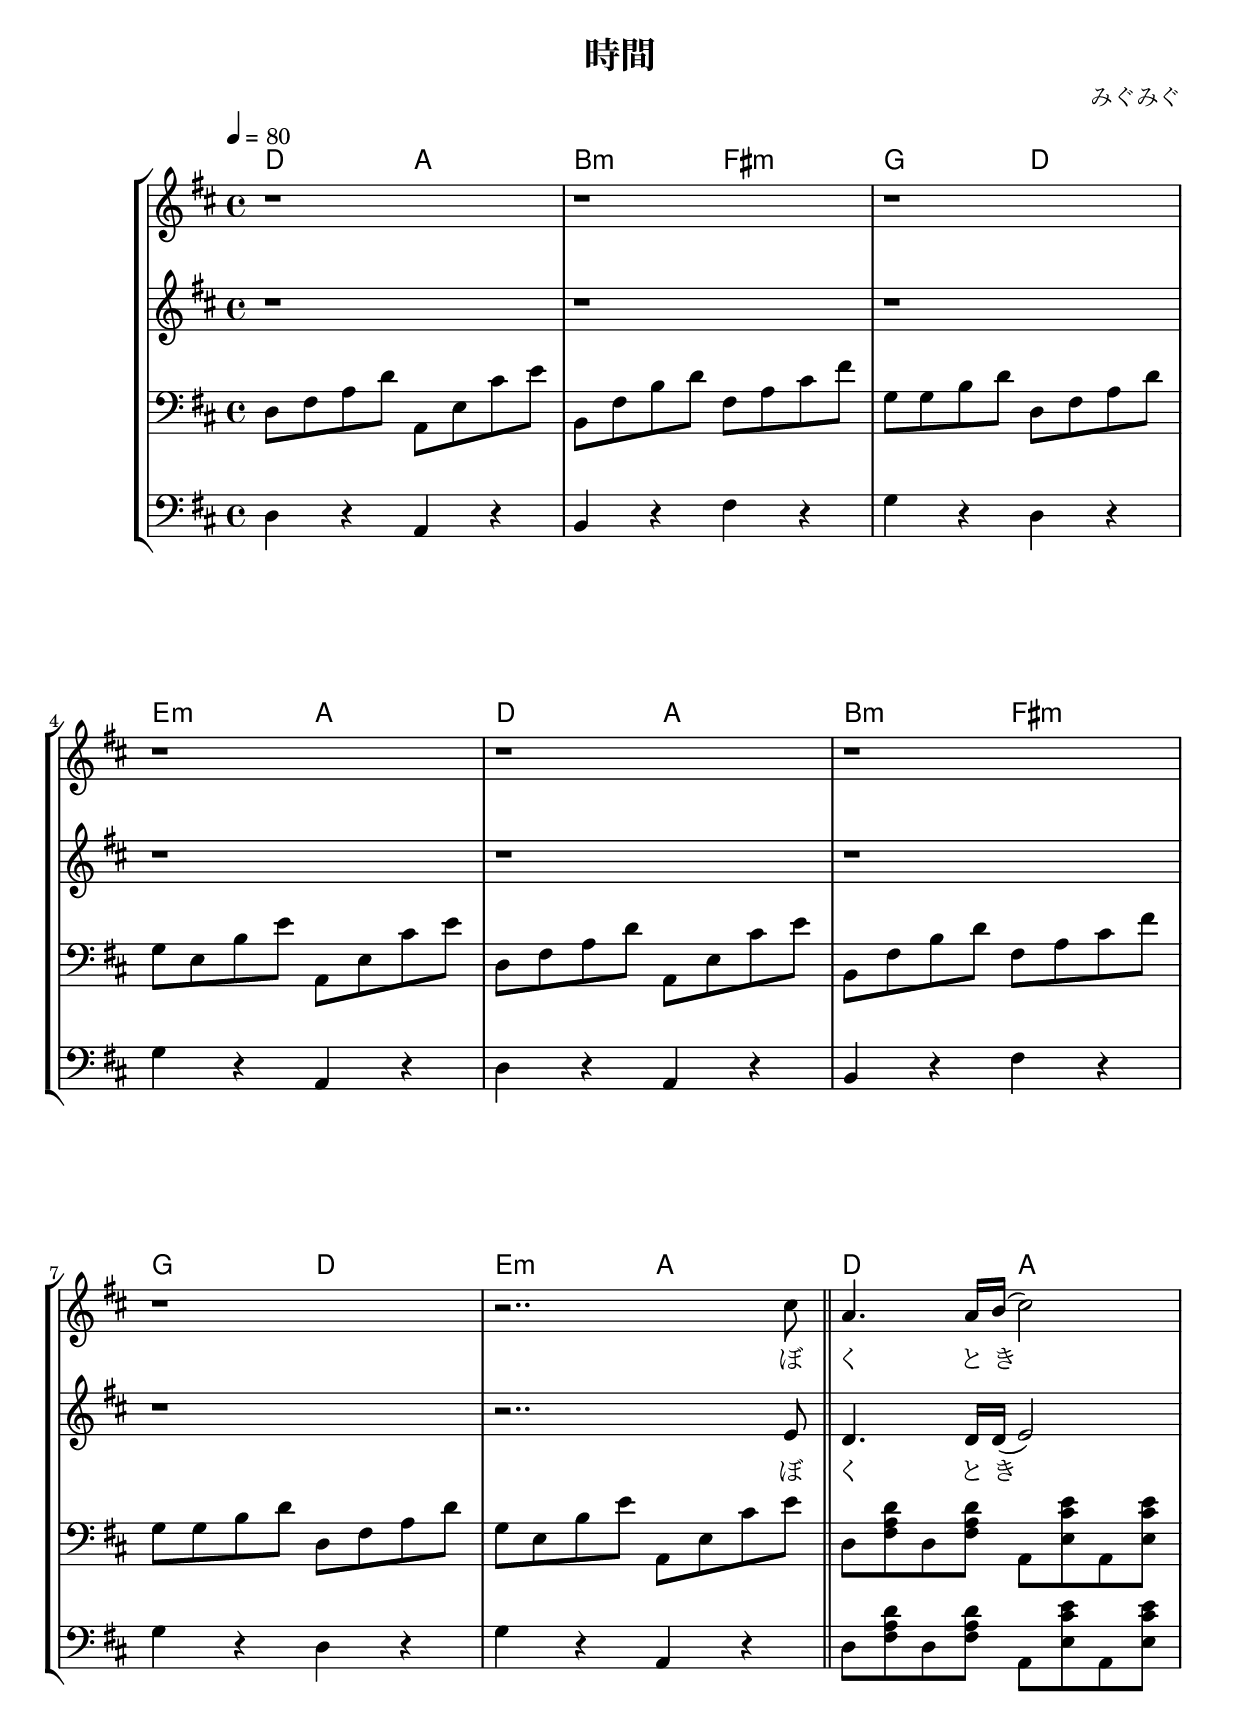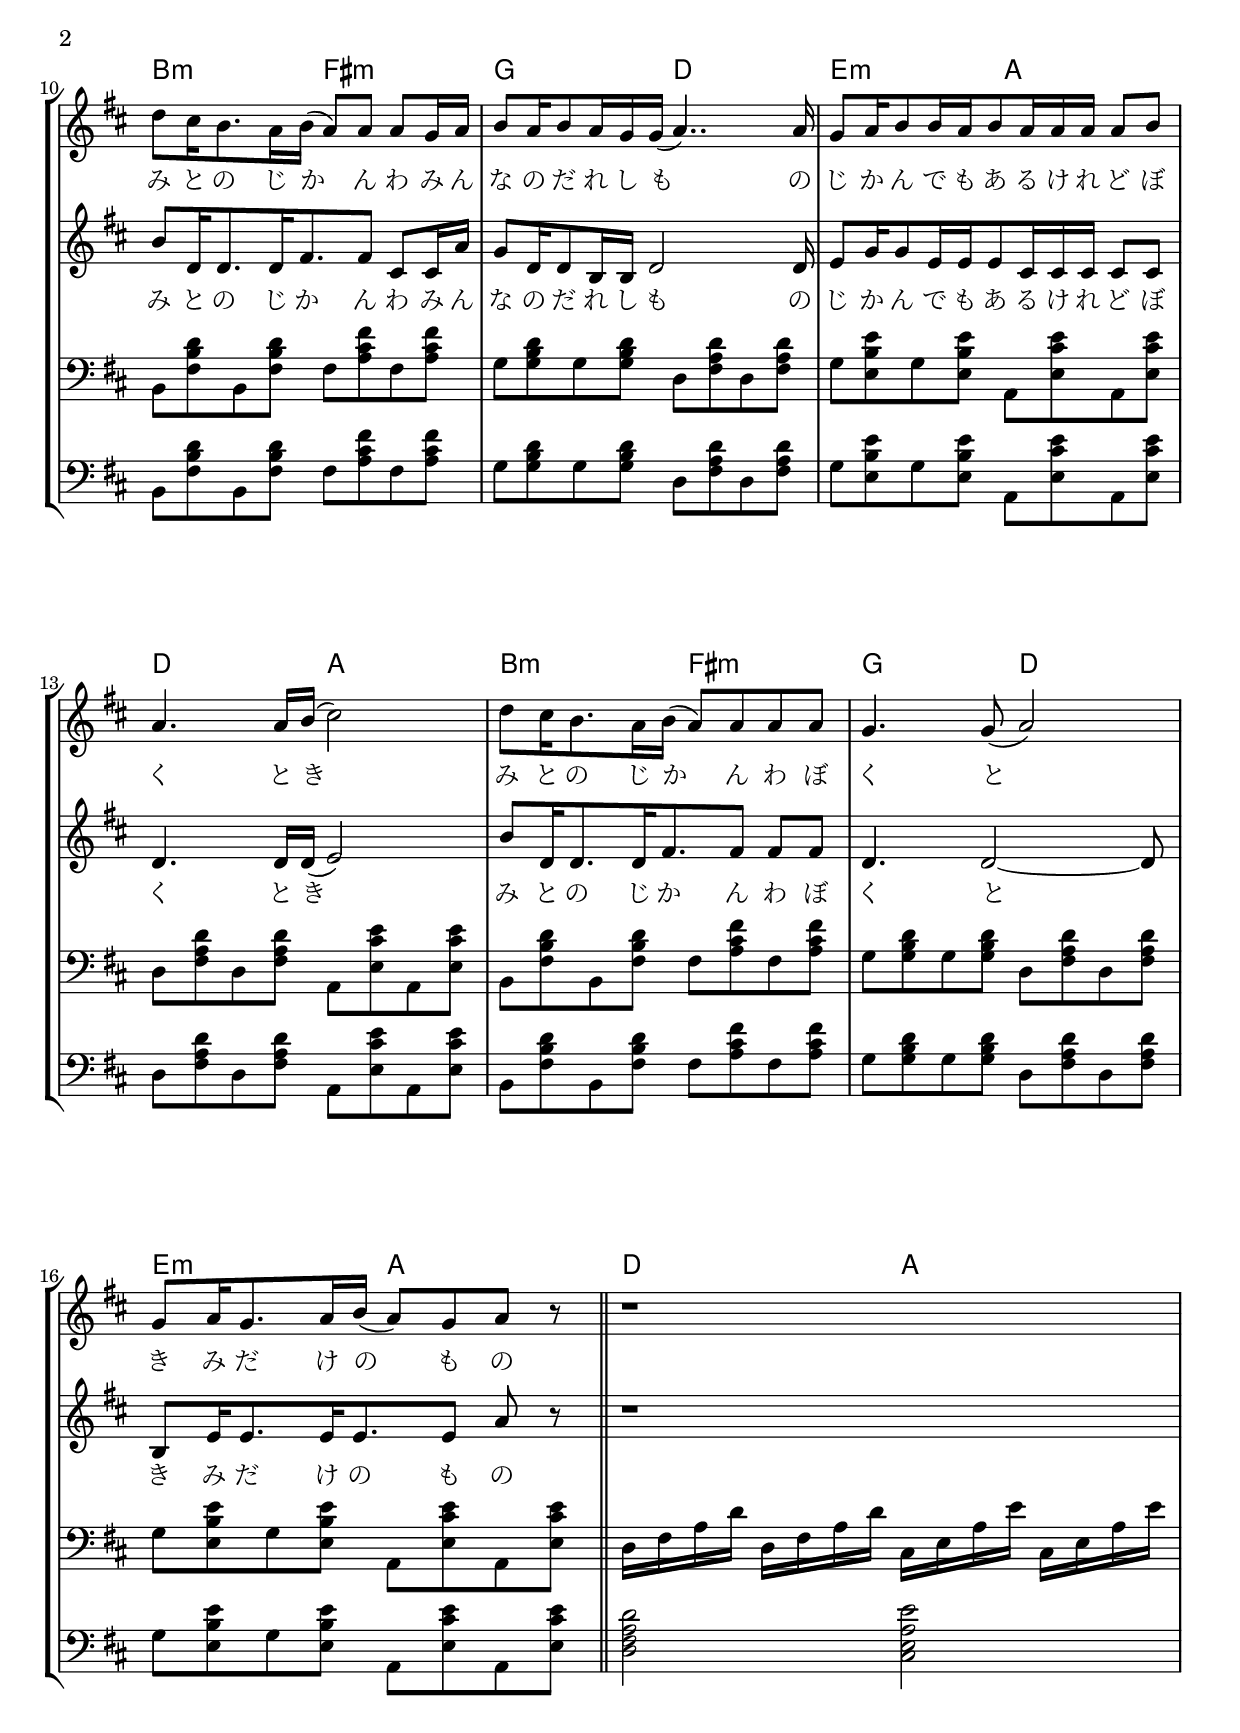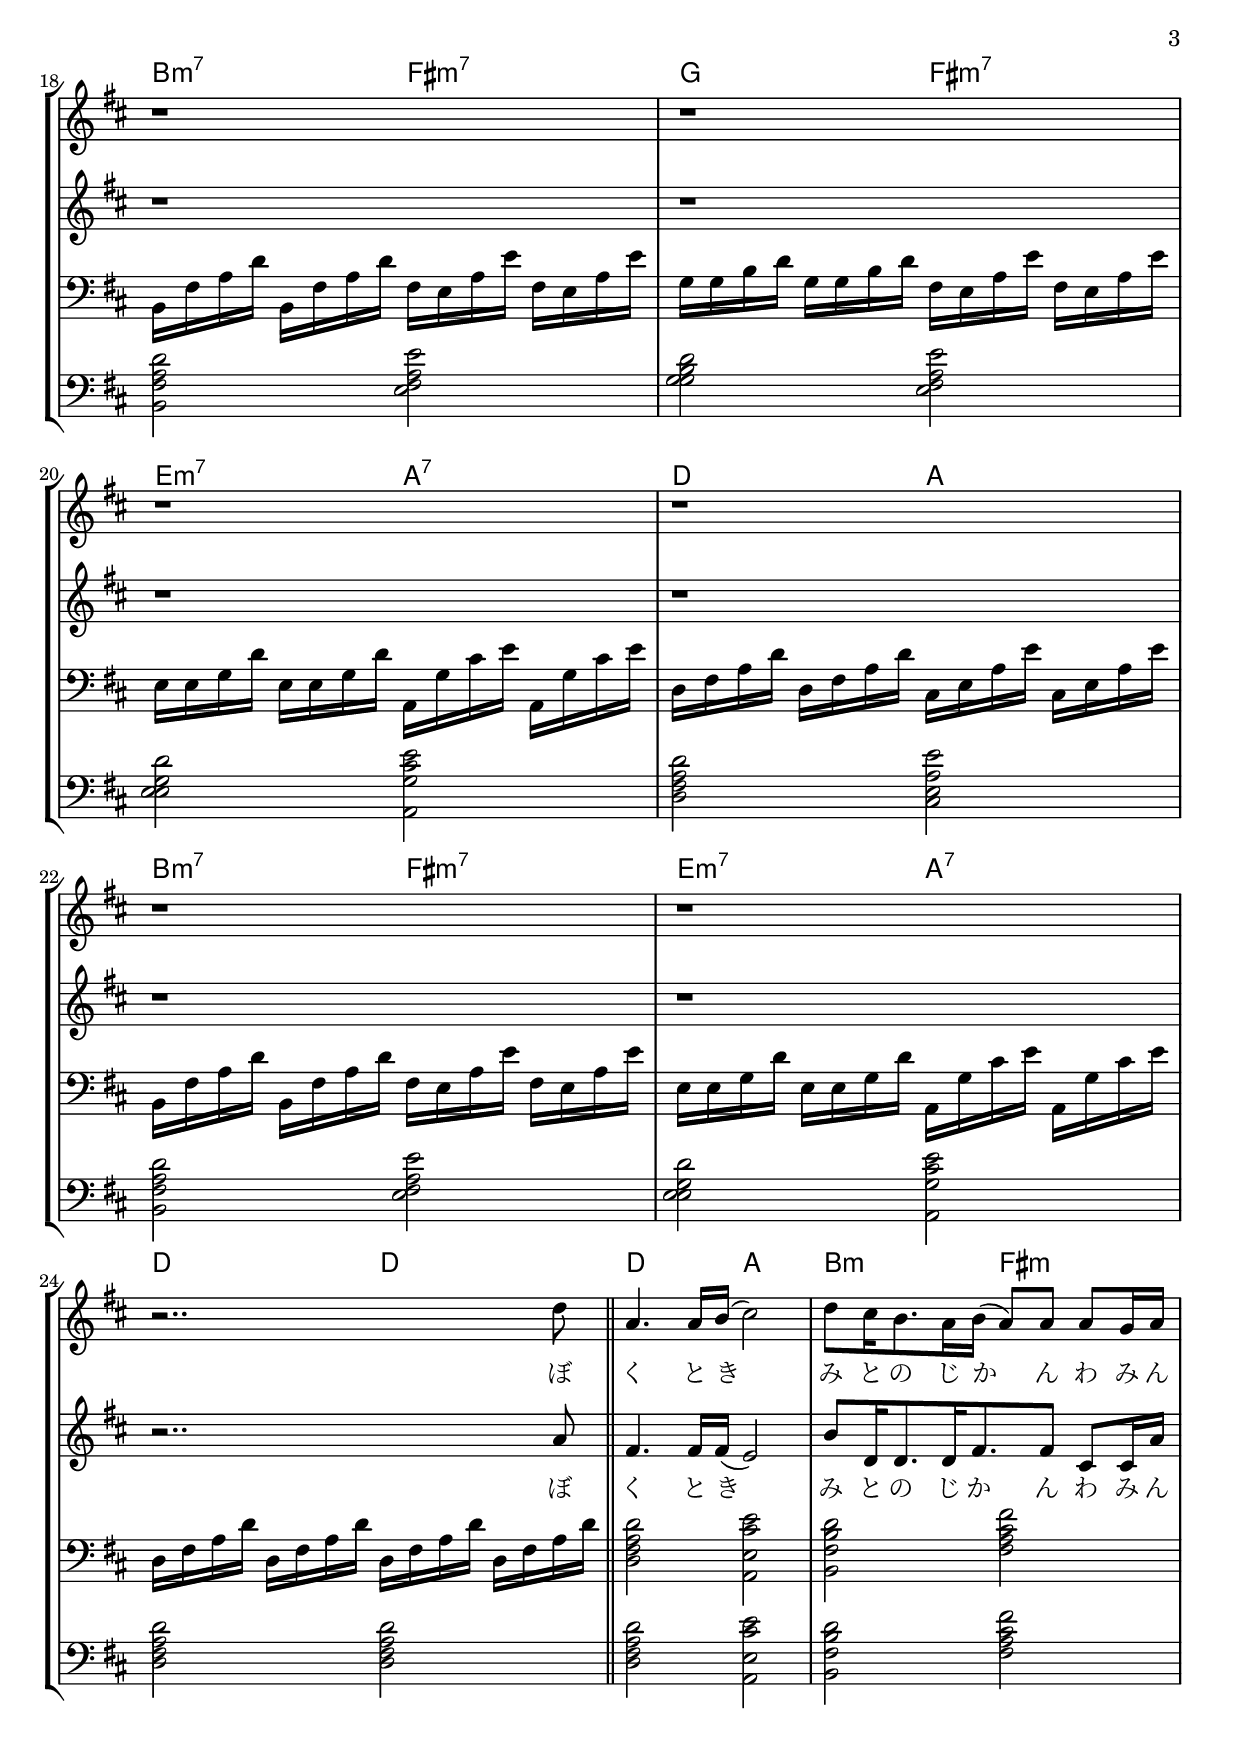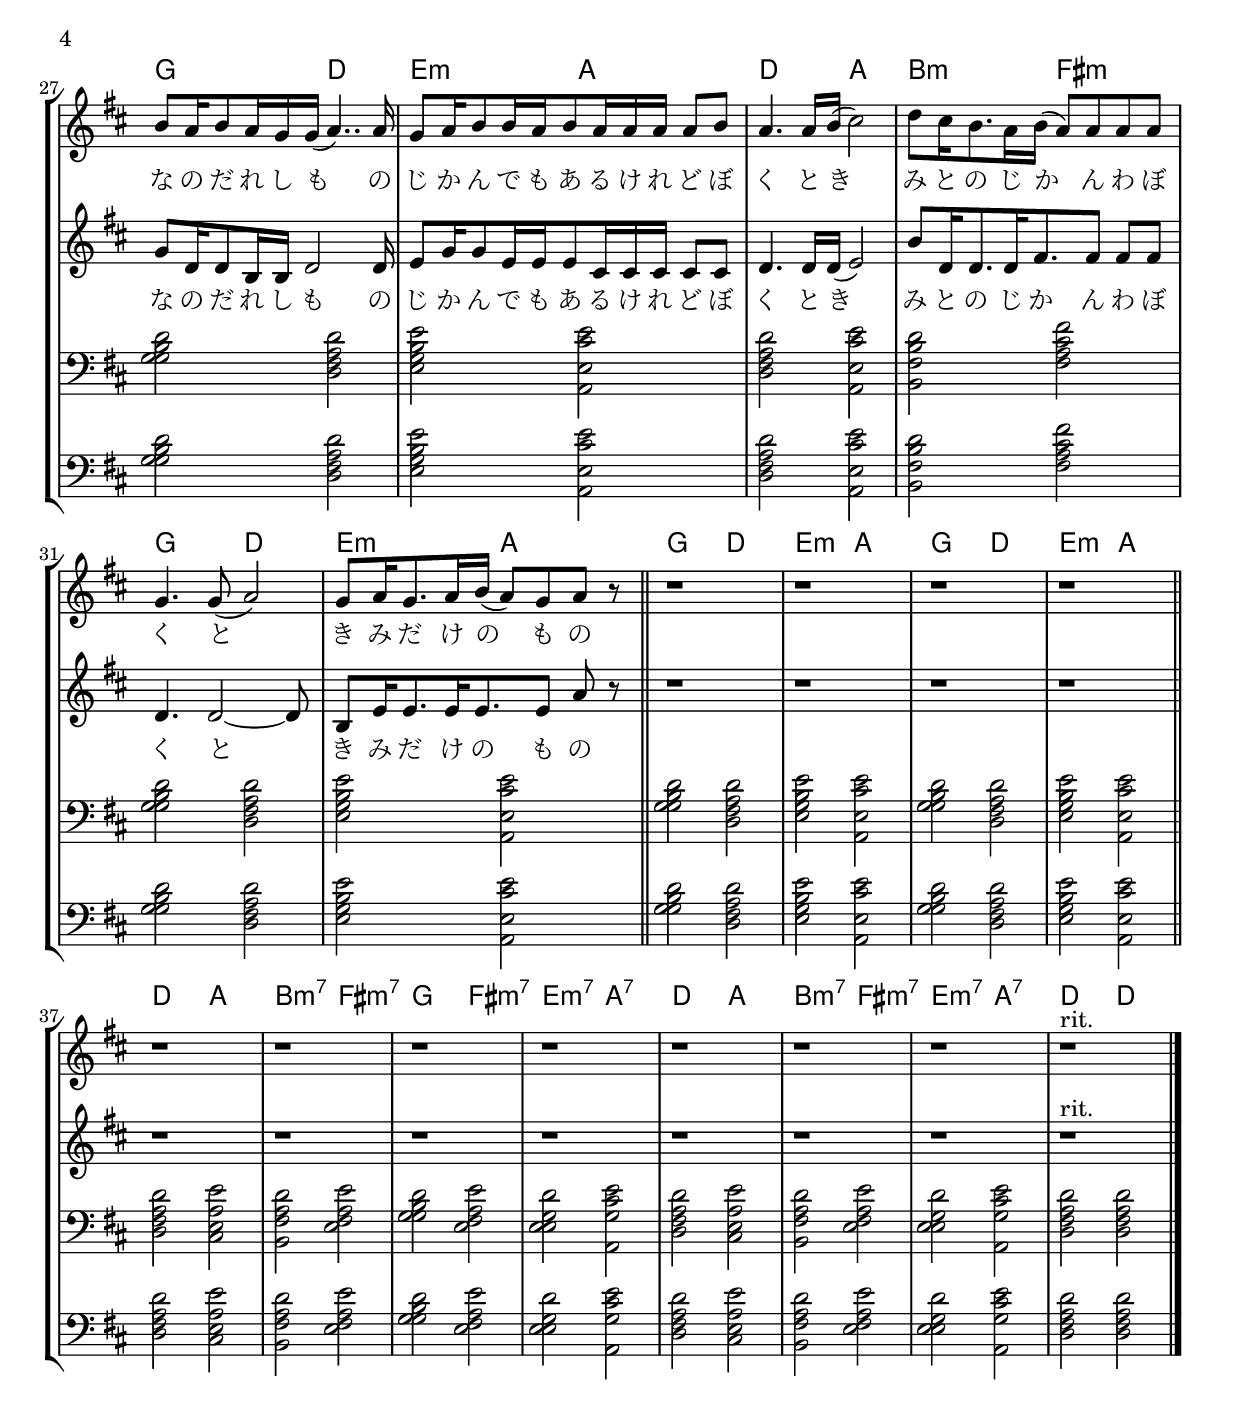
\version "2.12.1"

\header {
	title = \markup {時間}
	composer = \markup \center-column {みぐみぐ}
}

harmony = \chordmode {
	d2 a b:m fis:m g d e:m a d a b:m fis:m g d e:m a 

	d a b:m fis:m g d e:m a d a b:m fis:m g d e:m a 

	d a b:min7 fis:min7 g fis:min7 e:min7 a:7 d a b:min7 fis:min7 e:min7 a:7 d d 

	d a b:m fis:m g d e:m a d a b:m fis:m g d e:m a 

	g d e:m a g d e:m a 

	d a b:min7 fis:min7 g fis:min7 e:min7 a:7 d a b:min7 fis:min7 e:min7 a:7 d d 
}

melody = {
	\key d \major
	\tempo 4 = 80
	r1 | r1 | r1 | r1 | r1 | r1 | r1 | r2.. 
	\set Staff.midiInstrument = #"mmi0.42"
	cis''8 
	a'4.  a'16  b'16  (cis''2) 
	d''8  cis''16  b'8.  a'16  b'16  (a'8)  a'8  a'8  g'16  a'16 
	b'8  a'16  b'8  a'16  g'16  g'16  (a'4..)  a'16 
	g'8  a'16  b'8  b'16  a'16  b'8  a'16  a'16  a'16  a'8  b'8 
	a'4.  a'16  b'16  (cis''2) 
	d''8  cis''16  b'8.  a'16  b'16  (a'8)  a'8  a'8  a'8 
	g'4.  g'8  (a'2) 
	g'8  a'16  g'8.  a'16  b'16  (a'8)  g'8  a'8  	r8 	r1 | r1 | r1 | r1 | r1 | r1 | r1 | r2.. 
	\set Staff.midiInstrument = #"Soprano Sax"
	d''8 
	a'4.  a'16  b'16  (cis''2) 
	d''8  cis''16  b'8.  a'16  b'16  (a'8)  a'8  a'8  g'16  a'16 
	b'8  a'16  b'8  a'16  g'16  g'16  (a'4..)  a'16 
	g'8  a'16  b'8  b'16  a'16  b'8  a'16  a'16  a'16  a'8  b'8 
	a'4.  a'16  b'16  (cis''2) 
	d''8  cis''16  b'8.  a'16  b'16  (a'8)  a'8  a'8  a'8 
	g'4.  g'8  (a'2) 
	g'8  a'16  g'8.  a'16  b'16  (a'8)  g'8  a'8  	r8 	r1 | r1 | r1 | r1   
	r1 | r1 | r1 | r1 | r1 | r1 | r1 | r1^"rit." \bar "|."
}

words = \lyricmode {
	
	ぼ  く  と  き  み  と  の  じ  か  ん  わ  み  ん  な  の  だ  れ  し  も  の  じ  か  ん  で  も  あ  る  け  れ  ど  ぼ  く  と  き  み  と  の  じ  か  ん  わ  ぼ  く  と  き  み  だ  け  の  も  の  
	
	ぼ  く  と  き  み  と  の  じ  か  ん  わ  み  ん  な  の  だ  れ  し  も  の  じ  か  ん  で  も  あ  る  け  れ  ど  ぼ  く  と  き  み  と  の  じ  か  ん  わ  ぼ  く  と  き  み  だ  け  の  も  の  
	
	
}

secondmelody = {
	\key d \major
	\tempo 4 = 80
	r1 | r1 | r1 | r1 | r1 | r1 | r1 | r2.. 
	\set Staff.midiInstrument = #"Acoustic Guitar (steel)"
	e'8 
	d'4.  d'16  d'16  (e'2) 
	b'8  d'16  d'8.  d'16  fis'8.  fis'8  cis'8  cis'16  a'16 
	g'8  d'16  d'8  b16  b16  d'2  d'16 
	e'8  g'16  g'8  e'16  e'16  e'8  cis'16  cis'16  cis'16  cis'8  cis'8 
	d'4.  d'16  d'16  (e'2) 
	b'8  d'16  d'8.  d'16  fis'8.  fis'8  fis'8  fis'8 
	d'4.  d'2~d'8 
	b8  e'16  e'8.  e'16  e'8.  e'8  a'8  	r8 	r1 | r1 | r1 | r1 | r1 | r1 | r1 | r2.. 
	\set Staff.midiInstrument = #"Alto Sax"
	a'8 
	fis'4.  fis'16  fis'16  (e'2) 
	b'8  d'16  d'8.  d'16  fis'8.  fis'8  cis'8  cis'16  a'16 
	g'8  d'16  d'8  b16  b16  d'2  d'16 
	e'8  g'16  g'8  e'16  e'16  e'8  cis'16  cis'16  cis'16  cis'8  cis'8 
	d'4.  d'16  d'16  (e'2) 
	b'8  d'16  d'8.  d'16  fis'8.  fis'8  fis'8  fis'8 
	d'4.  d'2~d'8 
	b8  e'16  e'8.  e'16  e'8.  e'8  a'8  	r8 	r1 | r1 | r1 | r1   
	r1 | r1 | r1 | r1 | r1 | r1 | r1 | r1^"rit." \bar "|."
}

secondwords = \lyricmode {
	
	ぼ  く  と  き  み  と  の  じ  か  ん  わ  み  ん  な  の  だ  れ  し  も  の  じ  か  ん  で  も  あ  る  け  れ  ど  ぼ  く  と  き  み  と  の  じ  か  ん  わ  ぼ  く  と  き  み  だ  け  の  も  の  
	
	ぼ  く  と  き  み  と  の  じ  か  ん  わ  み  ん  な  の  だ  れ  し  も  の  じ  か  ん  で  も  あ  る  け  れ  ど  ぼ  く  と  き  み  と  の  じ  か  ん  わ  ぼ  く  と  き  み  だ  け  の  も  の  
	
	
}

tempochange = {
	\tempo 4 = 80
	r1 | r1 | r1 | r1 | r1 | r1 | r1 | r1 \bar "||"
	\tempo 4 = 80
	r1 | r1 | r1 | r1 | r1 | r1 | r1 | r1 \bar "||"
	\tempo 4 = 80
	r1 | r1 | r1 | r1 | r1 | r1 | r1 | r1 \bar "||"
	\tempo 4 = 80
	r1 | r1 | r1 | r1 | r1 | r1 | r1 | r1 \bar "||"
	\tempo 4 = 80
	r1 | r1 | r1 | r1 \bar "||"
	\tempo 4 = 80
	r1 | r1 | r1 | r1 | r1 | r1 | r1 | \tempo 4 = 60 r2 \tempo 4 = 53 r2 \bar "|."
}

mainacc = {
	\clef bass
	\set Staff.midiInstrument = #"Acoustic grand"
	\key d \major
	\tempo 4 = 80
	d8 fis8 a8 d'8
	a,8 e8 cis'8 e'8
	b,8 fis8 b8 d'8
	fis8 a8 cis'8 fis'8
	g8 g8 b8 d'8
	d8 fis8 a8 d'8
	g8 e8 b8 e'8
	a,8 e8 cis'8 e'8
	d8 fis8 a8 d'8
	a,8 e8 cis'8 e'8
	b,8 fis8 b8 d'8
	fis8 a8 cis'8 fis'8
	g8 g8 b8 d'8
	d8 fis8 a8 d'8
	g8 e8 b8 e'8
	a,8 e8 cis'8 e'8
	\bar "||"

	\set Staff.midiInstrument = #"Acoustic grand"
	d8 <fis a d'> d <fis a d'>
	a,8 <e cis' e'> a, <e cis' e'>
	b,8 <fis b d'> b, <fis b d'>
	fis8 <a cis' fis'> fis <a cis' fis'>
	g8 <g b d'> g <g b d'>
	d8 <fis a d'> d <fis a d'>
	g8 <e b e'> g <e b e'>
	a,8 <e cis' e'> a, <e cis' e'>
	d8 <fis a d'> d <fis a d'>
	a,8 <e cis' e'> a, <e cis' e'>
	b,8 <fis b d'> b, <fis b d'>
	fis8 <a cis' fis'> fis <a cis' fis'>
	g8 <g b d'> g <g b d'>
	d8 <fis a d'> d <fis a d'>
	g8 <e b e'> g <e b e'>
	a,8 <e cis' e'> a, <e cis' e'>
	\bar "||"

	\set Staff.midiInstrument = #"Acoustic Guitar (steel)"
	d16 fis a d' d fis a d'
	cis16 e a e' cis e a e'
	b,16 fis a d' b, fis a d'
	fis16 e a e' fis e a e'
	g16 g b d' g g b d'
	fis16 e a e' fis e a e'
	e16 e g d' e e g d'
	a,16 g cis' e' a, g cis' e'
	d16 fis a d' d fis a d'
	cis16 e a e' cis e a e'
	b,16 fis a d' b, fis a d'
	fis16 e a e' fis e a e'
	e16 e g d' e e g d'
	a,16 g cis' e' a, g cis' e'
	d16 fis a d' d fis a d'
	d16 fis a d' d fis a d'
	\bar "||"

	\set Staff.midiInstrument = #"Trumpet"
	<d fis a d'>2
	<a, e cis' e'>2
	<b, fis b d'>2
	<fis a cis' fis'>2
	<g g b d'>2
	<d fis a d'>2
	<g e b e'>2
	<a, e cis' e'>2
	<d fis a d'>2
	<a, e cis' e'>2
	<b, fis b d'>2
	<fis a cis' fis'>2
	<g g b d'>2
	<d fis a d'>2
	<g e b e'>2
	<a, e cis' e'>2
	\bar "||"

	\set Staff.midiInstrument = #"Trumpet"
	<g g b d'>2
	<d fis a d'>2
	<g e b e'>2
	<a, e cis' e'>2
	<g g b d'>2
	<d fis a d'>2
	<g e b e'>2
	<a, e cis' e'>2
	\bar "||"

	\set Staff.midiInstrument = #"Acoustic grand"
	<d fis a d'>2
	<cis e a e'>2
	<b, fis a d'>2
	<fis e a e'>2
	<g g b d'>2
	<fis e a e'>2
	<e e g d'>2
	<a, g cis' e'>2
	<d fis a d'>2
	<cis e a e'>2
	<b, fis a d'>2
	<fis e a e'>2
	<e e g d'>2
	<a, g cis' e'>2
	<d fis a d'>2
	<d fis a d'>2
	\bar "|."
}

subacc = {
	\clef bass
	\set Staff.midiInstrument = #"Acoustic Bass"
	\key d \major
	\tempo 4 = 80
	d4 r4
	a,4 r4
	b,4 r4
	fis4 r4
	g4 r4
	d4 r4
	g4 r4
	a,4 r4
	d4 r4
	a,4 r4
	b,4 r4
	fis4 r4
	g4 r4
	d4 r4
	g4 r4
	a,4 r4
	\bar "||"

	\set Staff.midiInstrument = #"Acoustic Bass"
	d8 <fis a d'> d <fis a d'>
	a,8 <e cis' e'> a, <e cis' e'>
	b,8 <fis b d'> b, <fis b d'>
	fis8 <a cis' fis'> fis <a cis' fis'>
	g8 <g b d'> g <g b d'>
	d8 <fis a d'> d <fis a d'>
	g8 <e b e'> g <e b e'>
	a,8 <e cis' e'> a, <e cis' e'>
	d8 <fis a d'> d <fis a d'>
	a,8 <e cis' e'> a, <e cis' e'>
	b,8 <fis b d'> b, <fis b d'>
	fis8 <a cis' fis'> fis <a cis' fis'>
	g8 <g b d'> g <g b d'>
	d8 <fis a d'> d <fis a d'>
	g8 <e b e'> g <e b e'>
	a,8 <e cis' e'> a, <e cis' e'>
	\bar "||"

	\set Staff.midiInstrument = #"Tuba"
	<d fis a d'>2
	<cis e a e'>2
	<b, fis a d'>2
	<fis e a e'>2
	<g g b d'>2
	<fis e a e'>2
	<e e g d'>2
	<a, g cis' e'>2
	<d fis a d'>2
	<cis e a e'>2
	<b, fis a d'>2
	<fis e a e'>2
	<e e g d'>2
	<a, g cis' e'>2
	<d fis a d'>2
	<d fis a d'>2
	\bar "||"

	\set Staff.midiInstrument = #"Tuba"
	<d fis a d'>2
	<a, e cis' e'>2
	<b, fis b d'>2
	<fis a cis' fis'>2
	<g g b d'>2
	<d fis a d'>2
	<g e b e'>2
	<a, e cis' e'>2
	<d fis a d'>2
	<a, e cis' e'>2
	<b, fis b d'>2
	<fis a cis' fis'>2
	<g g b d'>2
	<d fis a d'>2
	<g e b e'>2
	<a, e cis' e'>2
	\bar "||"

	\set Staff.midiInstrument = #"Tuba"
	<g g b d'>2
	<d fis a d'>2
	<g e b e'>2
	<a, e cis' e'>2
	<g g b d'>2
	<d fis a d'>2
	<g e b e'>2
	<a, e cis' e'>2
	\bar "||"

	\set Staff.midiInstrument = #"Violin"
	<d fis a d'>2
	<cis e a e'>2
	<b, fis a d'>2
	<fis e a e'>2
	<g g b d'>2
	<fis e a e'>2
	<e e g d'>2
	<a, g cis' e'>2
	<d fis a d'>2
	<cis e a e'>2
	<b, fis a d'>2
	<fis e a e'>2
	<e e g d'>2
	<a, g cis' e'>2
	<d fis a d'>2
	<d fis a d'>2
	\bar "|."
}

percA = {
	\drummode {
	cymr4 cymr4 cymr4 cymr4  |cymr4 cymr8 cymr16 cymr16 cymr4 cymr4  |cymr4 cymr4 cymr4 cymr4  |cymr4 cymr2.  |cymr4 cymr4 cymr4 cymr4  |cymr4 cymr8 cymr16 cymr16 cymr4 cymr4  |cymr4 cymr4 cymr4 cymr4  |cymr4 cymr2.  \bar "||"
	r8 cymr16 cymr16 cymr8 cymr16 cymr16 cymr8 cymr16 cymr16 cymr8 cymr8  |cymr8 cymr16 cymr16 cymr8 cymr16 cymr16 cymr8 cymr16 cymr16 cymr8 cymr8  |cymr8 cymr16 cymr16 cymr8 cymr16 cymr16 cymr8 cymr16 cymr16 cymr8 cymr16 cymr16  |cymr8 cymr16 cymr16 cymr8 cymr16 cymr16 cymr8 cymr16 cymr16 cymr8 cymr8  |r8 cymr16 cymr16 cymr8 cymr16 cymr16 cymr8 cymr16 cymr16 cymr8 cymr8  |cymr8 cymr16 cymr16 cymr8 cymr16 cymr16 cymr8 cymr16 cymr16 cymr8 cymr8  |cymr8 cymr16 cymr16 cymr8 cymr16 cymr16 cymr8 cymr16 cymr16 cymr8 cymr16 cymr16  |cymr8 cymr16 cymr16 cymr8 cymr16 cymr16 cymr8 cymr16 cymr16 cymr8 cymr8  \bar "||"
	r8 hho8 hho8 hho8 hho8 hho8 hho8 hho8  |hho8 hho8 hho8 hho8 hho8 hho8 hho8 hho8  |r8 hho8 hho8 hho8 hho8 hho8 hho8 hho8  |hho8 hho8 hho8 hho8 hho2  |r8 hho8 hho8 hho8 hho8 hho8 hho8 hho8  |hho8 hho8 hho8 hho8 hho8 hho8 hho8 hho8  |r8 hho8 hho8 hho8 hho8 hho8 hho8 hho8  |hho8 hho8 hho2.  \bar "||"
	r8 hho8 hho8 hho8 hho8 hho8 hho8 hho8  |hho8 hho8 hho8 hho8 hho8 hho8 hho8 hho8  |r8 hho8 hho8 hho8 hho8 hho8 hho8 hho8  |hho8 hho8 hho8 hho8 hho2  |r8 hho8 hho8 hho8 hho8 hho8 hho8 hho8  |hho8 hho8 hho8 hho8 hho8 hho8 hho8 hho8  |r8 hho8 hho8 hho8 hho8 hho8 hho8 hho8  |hho8 hho8 hho2.  \bar "||"
	r8 hho8 hho8 hho8 hho8 hho8 hho8 hho8  |hho8 hho8 hho8 hho8 hho8 hho8 hho8 hho8  |r8 hho8 hho8 hho8 hho8 hho8 hho8 hho8  |hho8 hho8 hho2.  \bar "||"
	r8 hho8 hho8 hho8 hho8 hho8 hho8 hho8  |hho8 hho8 hho8 hho8 hho8 hho8 hho8 hho8  |r8 hho8 hho8 hho8 hho8 hho8 hho8 hho8  |hho8 hho8 hho8 hho8 hho2  |r8 hho8 hho8 hho8 hho8 hho8 hho8 hho8  |hho8 hho8 hho8 hho8 hho8 hho8 hho8 hho8  |r8 hho8 hho8 hho8 hho8 hho8 hho8 hho8  |hho8 hho8 hho2.  \bar "|."
	}
}

percB = {
	\drummode {
	r2 sn2  |r2 sn2  |r2 sn2  |r8 sn8 sn2.  |r2 sn2  |r2 sn2  |r2 sn2  |r8 sn8 sn2.  \bar "||"
	r4 sn2 sn4  |r4 sn8 sn4. sn4  |r4 sn2 sn4  |r4 sn8 sn4. sn4  |r4 sn2 sn4  |r4 sn8 sn4. sn4  |r4 sn2 sn4  |r4 sn2 sn8 sn16 sn16  \bar "||"
	r8 sn4 sn4 sn4 sn8  |r8 sn4 sn4 sn4 sn8  |r8 sn4 sn4 sn4 sn8  |r8 sn4 sn8 sn8 sn16 sn4 r16  |r8 sn4 sn4 sn4 sn8  |r8 sn4 sn4 sn4 sn8  |r8 sn4 sn4 sn4 sn8  |r8 sn8. sn16 sn8 sn16 sn16 sn16 sn8. sn8  \bar "||"
	r8 sn4 sn4 sn4 sn8  |r8 sn4 sn4 sn4 sn8  |r8 sn4 sn4 sn4 sn8  |r8 sn4 sn8 sn8 sn16 sn4 r16  |r8 sn4 sn4 sn4 sn8  |r8 sn4 sn4 sn4 sn8  |r8 sn4 sn4 sn4 sn8  |r8 sn8. sn16 sn8 sn16 sn16 sn16 sn8. sn8  \bar "||"
	r8 sn4 sn4 sn4 sn8  |r8 sn4 sn4 sn4 sn8  |r8 sn4 sn4 sn4 sn8  |r8 sn8. sn16 sn8 sn16 sn16 sn16 sn8. sn8  \bar "||"
	r8 sn4 sn4 sn4 sn8  |r8 sn4 sn4 sn4 sn8  |r8 sn4 sn4 sn4 sn8  |r8 sn4 sn8 sn8 sn16 sn4 r16  |r8 sn4 sn4 sn4 sn8  |r8 sn4 sn4 sn4 sn8  |r8 sn4 sn4 sn4 sn8  |r8 sn8. sn16 sn8 sn16 sn16 sn16 sn8. sn8  \bar "|."
	}
}

percC = {
	\drummode {
	bd2. r8 bd8  |bd2. r8 bd8  |bd2. r8 bd8  |bd4. bd8 bd4. bd8  |bd2. r8 bd8  |bd2. r8 bd8  |bd2. r8 bd8  |bd2 r8 bd4.  \bar "||"
	bd8. bd16 bd8. bd16 bd8. bd16 bd8. bd16  |bd8. bd16 bd8. bd16 bd8. bd16 bd4  |bd8. bd16 bd8. bd16 bd8. bd16 bd8. bd16  |bd8. bd16 bd8. bd16 bd8. bd16 bd4  |bd8. bd16 bd8. bd16 bd8. bd16 bd8. bd16  |bd8. bd16 bd8. bd16 bd8. bd16 bd4  |bd8. bd16 bd8. bd16 bd8. bd16 bd8. bd16  |bd8. bd16 bd8. bd16 bd8. bd16 bd8. bd16  \bar "||"
	bd4 bd4 bd8. bd8 bd8.  |bd4 bd4 bd8. bd8 bd8.  |bd4 bd4 bd8. bd8 bd8.  |bd4 bd4 r16 bd4. r16  |bd4 bd4 bd8. bd8 bd8.  |bd4 bd4 bd8. bd8 bd8.  |bd4 bd4 bd8. bd8 bd8.  |bd8 bd8 bd8. bd8. bd8 bd8 bd8  \bar "||"
	bd4 bd4 bd8. bd8 bd8.  |bd4 bd4 bd8. bd8 bd8.  |bd4 bd4 bd8. bd8 bd8.  |bd4 bd4 r16 bd4. r16  |bd4 bd4 bd8. bd8 bd8.  |bd4 bd4 bd8. bd8 bd8.  |bd4 bd4 bd8. bd8 bd8.  |bd8 bd8 bd8. bd8. bd8 bd8 bd8  \bar "||"
	bd4 bd4 bd8. bd8 bd8.  |bd4 bd4 bd8. bd8 bd8.  |bd4 bd4 bd8. bd8 bd8.  |bd8 bd8 bd8. bd8. bd8 bd8 bd8  \bar "||"
	bd4 bd4 bd8. bd8 bd8.  |bd4 bd4 bd8. bd8 bd8.  |bd4 bd4 bd8. bd8 bd8.  |bd4 bd4 r16 bd4. r16  |bd4 bd4 bd8. bd8 bd8.  |bd4 bd4 bd8. bd8 bd8.  |bd4 bd4 bd8. bd8 bd8.  |bd8 bd8 bd8. bd8. bd8 bd8 bd8  \bar "|."
	}
}

percD = {
	\drummode {
	r1 |r1 |r1 |r2 r8 tommh8 tommh4  |r1 |r1 |r1 |r8. tommh8. tommh2 r8  \bar "||"
	r1  |r2 r16 tommh4. r16  |r1  |r2 r16 tommh4. r16  |r1  |r2 r16 tommh4. r16  |r1  |r4. tommh2 r8  \bar "||"
	cymc1  |r1  |cymc1  |r1  |cymc1  |r1  |cymc1  |r1  \bar "||"
	cymc1  |r1  |cymc1  |r1  |cymc1  |r1  |cymc1  |r1  \bar "||"
	cymc1  |r1  |cymc1  |r1  \bar "||"
	cymc1  |r1  |cymc1  |r1  |cymc1  |r1  |cymc1  |r1  \bar "|."
	}
}

percE = {
	\drummode {
	r1 |r1 |r1 |r2. r8 toml8  |r1 |r1 |r1 |r2. toml8 toml8  \bar "||"
	r1  |r2. r8 toml8  |r1  |r2. r8 toml8  |r1  |r2. r8 toml8  |r1  |r2 r16 toml4. r16  \bar "||"
	r1 |r1 |r1 |r2. tommh16 tommh8.  |r1 |r1 |r1 |r2. tommh16 tommh8.  \bar "||"
	r1 |r1 |r1 |r2. tommh16 tommh8.  |r1 |r1 |r1 |r2. tommh16 tommh8.  \bar "||"
	r1 |r1 |r1 |r2. tommh16 tommh8.  \bar "||"
	r1 |r1 |r1 |r2. tommh16 tommh8.  |r1 |r1 |r1 |r2. tommh16 tommh8.  \bar "|."
	}
}

percF = {
	\drummode {
	r1 |r1 |r1 |r1 |r1 |r1 |r1 |hho1  \bar "||"
	cymc1  |r1 |r1 |r1 |cymc1  |r1 |r1 |r1 \bar "||"
	r1 |r1 |r1 |r2. r8 tomfh16 tomfh16  |r1 |r1 |r1 |r2. r8 tomfh8  \bar "||"
	r1 |r1 |r1 |r2. r8 tomfh16 tomfh16  |r1 |r1 |r1 |r2. r8 tomfh8  \bar "||"
	r1 |r1 |r1 |r2. r8 tomfh8  \bar "||"
	r1 |r1 |r1 |r2. r8 tomfh16 tomfh16  |r1 |r1 |r1 |r2. r8 tomfh8  \bar "|."
	}
}

percG = {
	\drummode {
	r1 | r1 | r1 | r1 | r1 | r1 | r1 | r1 \bar "||"
	r1 | r1 | r1 | r1 | r1 | r1 | r1 | r1 \bar "||"
	r1 |r1 |r1 |r1 |r1 |r1 |r1 |r2. tomml16 tomml8.  \bar "||"
	r1 |r1 |r1 |r1 |r1 |r1 |r1 |r2. tomml16 tomml8.  \bar "||"
	r1 |r1 |r1 |r2. tomml16 tomml8.  \bar "||"
	r1 |r1 |r1 |r1 |r1 |r1 |r1 |r2. tomml16 tomml8.  \bar "|."
	}
}

\score {
	<<
		\new StaffGroup <<
			\new ChordNames {\harmony}
			\new Voice = "melody" {\melody}
			\new Lyrics \lyricsto "melody" \words
			\new Voice = "secondmelody" {\secondmelody}
			\new Lyrics \lyricsto "secondmelody" \secondwords
			\new Staff = "mainacc" {\mainacc}
			\new Staff = "subacc" {\subacc}
		>>
	>>
	\layout { }
}
